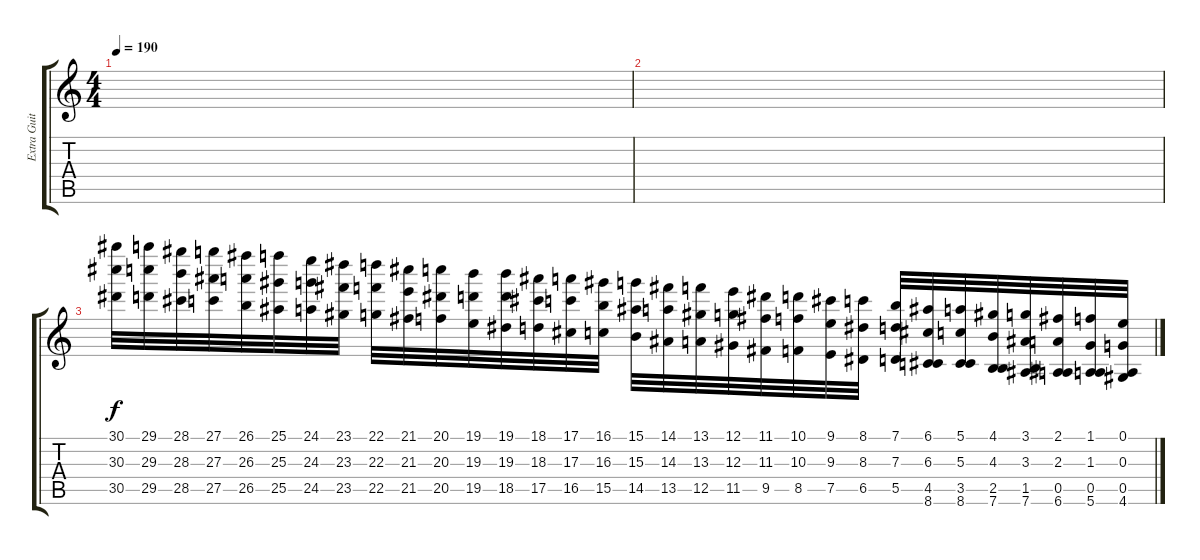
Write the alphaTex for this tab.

\track ("Extra Guitar" "Extra Guit") {instrument distortionguitar}
\staff {score tabs}
\tuning (E4 B3 G3 D3 A2 E2) {hide}
\ts (4 4)
\tempo 190
\clef g2
\ks c
|
|
(30.1 30.3 30.5).32 (29.1 29.3 29.5).32 (28.1 28.3 28.5).32 (27.1 27.3 27.5).32 (26.1 26.3 26.5).32 (25.1 25.3 25.5).32 (24.1 24.3 24.5).32 (23.1 23.3 23.5).32 (22.1 22.3 22.5).32 (21.1 21.3 21.5).32 (20.1 20.3 20.5).32 (19.1 19.3 19.5).32 (19.1 19.3 18.5).32 (18.1 18.3 17.5).32 (17.1 17.3 16.5).32 (16.1 16.3 15.5).32 (15.1 15.3 14.5).32 (14.1 14.3 13.5).32 (13.1 13.3 12.5).32 (12.1 12.3 11.5).32 (11.1 11.3 9.5).32 (10.1 10.3 8.5).32 (9.1 9.3 7.5).32 (8.1 8.3 6.5).32 (7.1 7.3 5.5).32 (6.1 6.3 4.5 8.6).32 (5.1 5.3 3.5 8.6).32 (4.1 4.3 2.5 7.6).32 (3.1 3.3 1.5 7.6).32 (2.1 2.3 0.5 6.6).32 (1.1 1.3 0.5 5.6).32 (0.1 0.3 0.5 4.6).32
